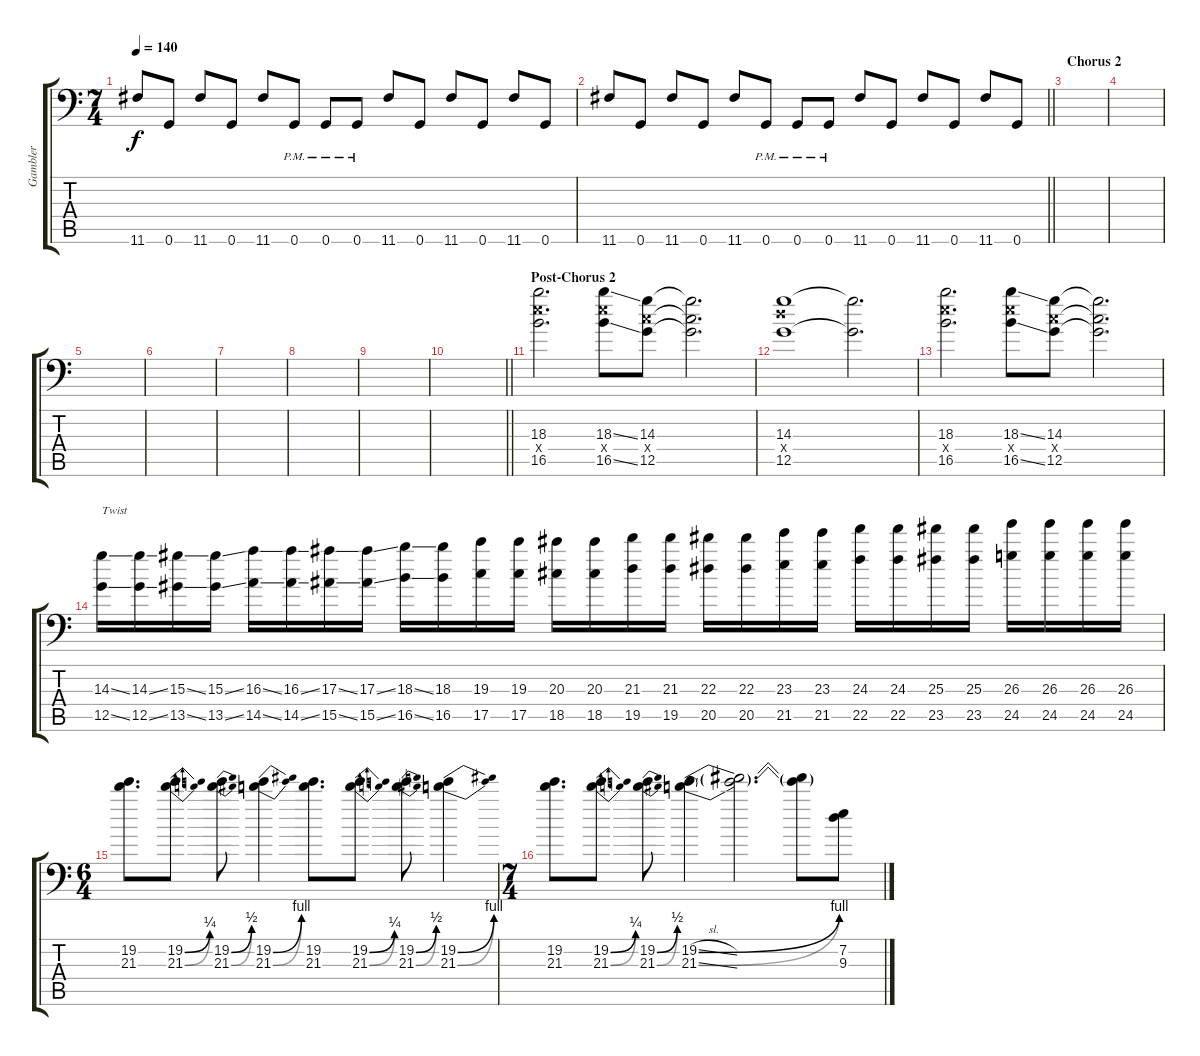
\track ("Gambler" "Gambler") {instrument overdrivenguitar}
\staff {score tabs}
\tuning (D4 A3 F3 C3 G2 G1) {hide}
\ts (7 4)
\tempo 140
\clef f4
\ks c
11.6.8{dy f} 0.6.8 11.6.8 0.6.8 11.6.8 0.6{pm}.8 0.6{pm}.8 0.6{pm}.8 11.6.8 0.6.8 11.6.8 0.6.8 11.6.8 0.6.8 |
\barLineRight lightlight
11.6.8 0.6.8 11.6.8 0.6.8 11.6.8 0.6{pm}.8 0.6{pm}.8 0.6{pm}.8 11.6.8 0.6.8 11.6.8 0.6.8 11.6.8 0.6.8 |
\section ("" "Chorus 2")
|
|
|
|
|
|
|
\barLineRight lightlight
|
\section ("" "Post-Chorus 2")
(18.3 16.4{x} 16.5).2{d} (18.3{ss} 16.4{x} 16.5{ss}).8 (14.3 12.4{x} 12.5).8 (14.3{t} 12.4{t} 12.5{t}).2{d} |
(14.3 14.4{x} 12.5).1 (14.3{t} 12.5{t}).2{d} |
(18.3 16.4{x} 16.5).2{d} (18.3{ss} 16.4{x} 16.5{ss}).8 (14.3 12.4{x} 12.5).8 (14.3{t} 12.4{t} 12.5{t}).2{d} |
(14.3{ss} 12.5{ss}).16{txt "Twist"} (14.3{ss} 12.5{ss}).16 (15.3{ss} 13.5{ss}).16 (15.3{ss} 13.5{ss}).16 (16.3{ss} 14.5{ss}).16 (16.3{ss} 14.5{ss}).16 (17.3{ss} 15.5{ss}).16 (17.3{ss} 15.5{ss}).16 (18.3{ss} 16.5{ss}).16 (18.3 16.5).16 (19.3 17.5).16 (19.3 17.5).16 (20.3 18.5).16 (20.3 18.5).16 (21.3 19.5).16 (21.3 19.5).16 (22.3 20.5).16 (22.3 20.5).16 (23.3 21.5).16 (23.3 21.5).16 (24.3 22.5).16 (24.3 22.5).16 (25.3 23.5).16 (25.3 23.5).16 (26.3 24.5).16 (26.3 24.5).16 (26.3 24.5).16 (26.3 24.5).16 |
\ts (6 4)
(19.2 21.3).8{d} (19.2{be (bend 0 0 60 1)} 21.3{be (bend 0 0 60 1)}).8{d} (19.2{be (bend 0 0 60 2)} 21.3{be (bend 0 0 60 2)}).8 (19.2{be (bend 0 0 60 4)} 21.3{be (bend 0 0 60 4)}).4 (19.2 21.3).8{d} (19.2{be (bend 0 0 60 1)} 21.3{be (bend 0 0 60 1)}).8{d} (19.2{be (bend 0 0 60 2)} 21.3{be (bend 0 0 60 2)}).8 (19.2{be (bend 0 0 60 4)} 21.3{be (bend 0 0 60 4)}).4 |
\ts (7 4)
(19.2 21.3).8{d} (19.2{be (bend 0 0 60 1)} 21.3{be (bend 0 0 60 1)}).8{d} (19.2{be (bend 0 0 60 2)} 21.3{be (bend 0 0 60 2)}).8 (19.2{be (bend 0 0 60 4) sl} 21.3{be (bend 0 0 60 4) sl}).4 (19.2{t} 21.3{t}).2{d} (19.2{t} 21.3{t}).8 (7.2 9.3).8
